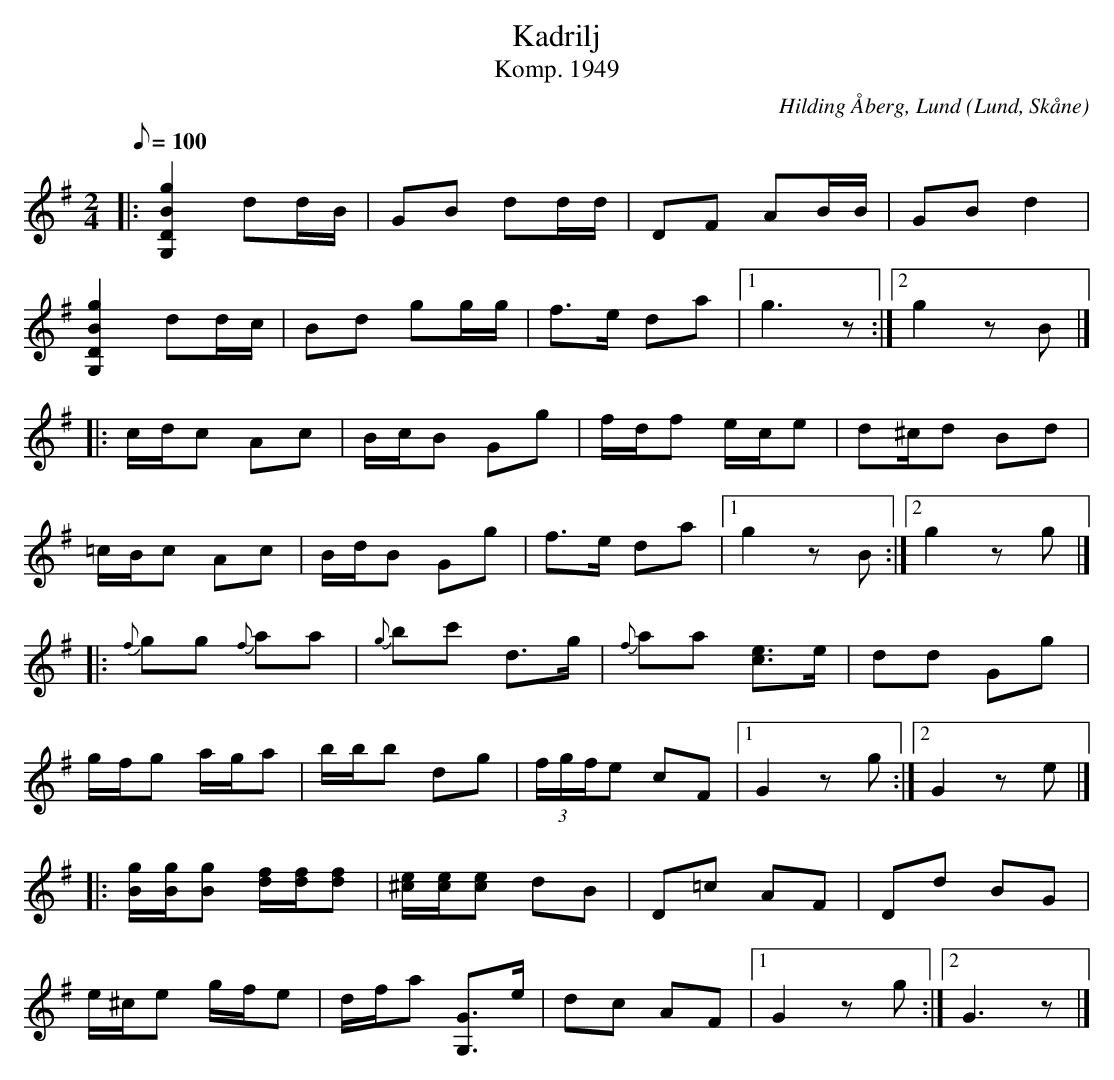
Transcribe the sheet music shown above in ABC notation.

X:1
T:Kadrilj
T:Komp. 1949
C:Hilding Åberg, Lund
O:Lund, Skåne
M:2/4
L:1/9
Q:1/8=100
V:1 clef=G
K:G
|: [G,2D2B2g2] dd/B/ | GB dd/d/ | DF AB/B/ | GB d2 |
[G,2D2B2g2] dd/c/ | Bd gg/g/ | f>e da |1 g3 z :|2 g2 zB |]
|: c/d/c Ac | B/c/B Gg | f/d/f e/c/e | d^c/d Bd |
=c/B/c Ac | B/d/B Gg | f>e da |1 g2 zB :|2 g2 zg |]
|: {f}gg {f}aa | {g}bc' d>g | {f}aa [ce]>e | dd Gg |
g/f/g a/g/a | b/b/b dg | (3f/g/f/e cF |1 G2 zg :|2 G2 ze |]
|: [B/g/][B/g/][Bg] [d/f/][d/f/][df] | [^c/e/][c/e/][ce] dB | D=c AF | Dd BG |
e/^c/e g/f/e | d/f/a [G,G]>e | dc AF |1 G2 zg :|2 G3 z |]
